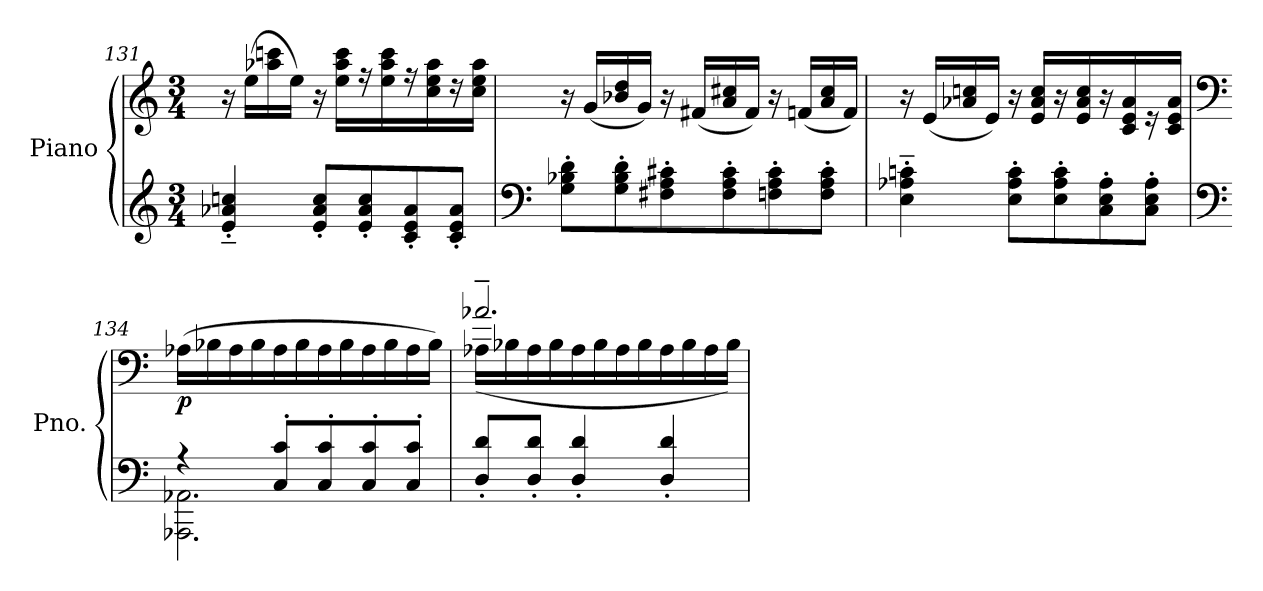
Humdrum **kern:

**kern	**kern	**dynam
*part1	*part1	*part1
*staff2	*staff1	*staff1/2
*I"Piano	*	*
*I'Pno.	*	*
!!LO:LB:g=z
*clefG2	*clefG2	*
*k[]	*k[]	*
*M3/4	*M3/4	*
=131	=131	=131
4e/'~ 4a-X/'~ 4ccn/'~	16r	.
.	(>16ee\LL	.
.	16aa-X\ 16cccn\	.
.	16ee\JJ)	.
8e/' 8a-/' 8cc/'L	16r	.
.	16ee\ 16aa-\ 16ccc\LL	.
8e/' 8a-/' 8cc/'	16r	.
.	16ee\ 16aa-\ 16ccc\	.
8c/' 8e/' 8a-/'	16r	.
.	16cc\ 16ee\ 16aa-\	.
8c/' 8e/' 8a-/'J	16r	.
.	16cc\ 16ee\ 16aa-\JJ	.
=132	=132	=132
*clefF4	*	*
8G\' 8B-X\' 8d\'L	16r	.
.	(<16g/LL	.
8G\' 8B-\' 8d\'	16b-X/ 16dd/	.
.	16g/JJ)	.
8F#X\' 8A\' 8c#X\'	16r	.
.	(<16f#X/LL	.
8F#\' 8A\' 8c#\'	16a/ 16cc#X/	.
.	16f#/JJ)	.
8Fn\' 8A\' 8c#\'	16r	.
.	(<16fn/LL	.
8F\' 8A\' 8c#\'J	16a/ 16cc#/	.
.	16f/JJ)	.
=133	=133	=133
4E\'~ 4A-X\'~ 4cn\'~	16r	.
.	(<16e/LL	.
.	16a-X/ 16ccn/	.
.	16e/JJ)	.
8E\' 8A-\' 8c\'L	16r	.
.	16e/ 16a-/ 16cc/LL	.
8E\' 8A-\' 8c\'	16r	.
.	16e/ 16a-/ 16cc/	.
8C\' 8E\' 8A-\'	16r	.
.	16c/ 16e/ 16a-/	.
8C\' 8E\' 8A-\'J	16r	.
.	16c/ 16e/ 16a-/JJ	.
!!LO:LB:g=z
=134	=134	=134
*clefF4	*clefF4	*
*^	*	*
!	!	!	!LO:DY:b
4r	2.AAA-X\ 2.AA-X\	(>16A-X\LL	p
.	.	16B-X\	.
.	.	16A-\	.
.	.	16B-\	.
8C/'< 8c/'<L	.	16A-\	.
.	.	16B-\	.
8C/'< 8c/'<	.	16A-\	.
.	.	16B-\	.
8C/'< 8c/'<	.	16A-\	.
.	.	16B-\	.
8C/'< 8c/'<J	.	16A-\	.
.	.	16B-\JJ)	.
*v	*v	*	*
=135	=135	=135
*	*^	*
8D/' 8d/'L	2.a-X~/	(>16A-X\LL	.
.	.	16B-X\	.
8D/' 8d/'J	.	16A-\	.
.	.	16B-\	.
4D/' 4d/'	.	16A-\	.
.	.	16B-\	.
.	.	16A-\	.
.	.	16B-\	.
4D/' 4d/'	.	16A-\	.
.	.	16B-\	.
.	.	16A-\	.
.	.	16B-\JJ)	.
*	*v	*v	*
=	=	=
*-	*-	*-
